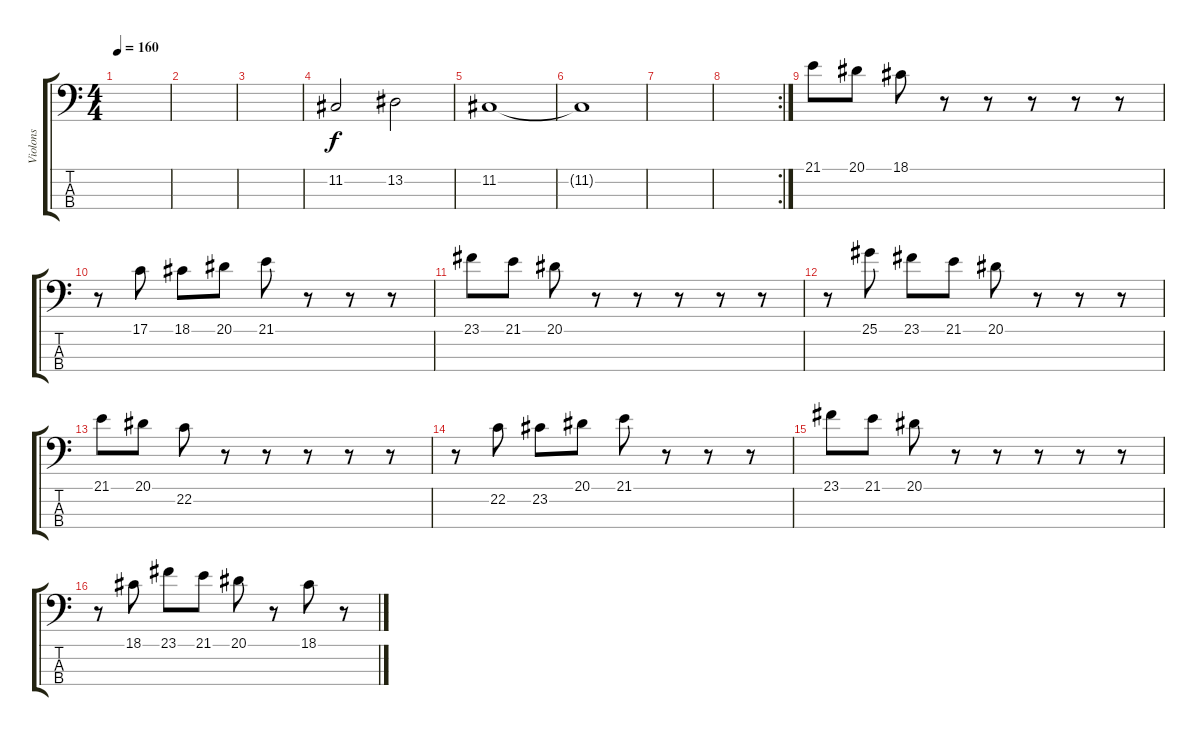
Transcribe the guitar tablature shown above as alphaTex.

\track ("Violons" "Violons") {instrument stringensemble1}
\staff {score tabs}
\tuning (G2 D2 A1 E1) {hide}
\ts (4 4)
\tempo 160
\clef f4
\ks c
|
|
|
11.2.2 13.2.2 |
11.2.1 |
11.2{t}.1 |
|
\rc 2
|
21.1.8{volume 13} 20.1.8 18.1.8 r.8 r.8 r.8 r.8 r.8 |
r.8 17.1.8 18.1.8 20.1.8 21.1.8 r.8 r.8 r.8 |
23.1.8 21.1.8 20.1.8 r.8 r.8 r.8 r.8 r.8 |
r.8 25.1.8 23.1.8 21.1.8 20.1.8 r.8 r.8 r.8 |
21.1.8 20.1.8 22.2.8 r.8 r.8 r.8 r.8 r.8 |
r.8 22.2.8 23.2.8 20.1.8 21.1.8 r.8 r.8 r.8 |
23.1.8 21.1.8 20.1.8 r.8 r.8 r.8 r.8 r.8 |
r.8 18.1.8 23.1.8 21.1.8 20.1.8 r.8 18.1.8 r.8
